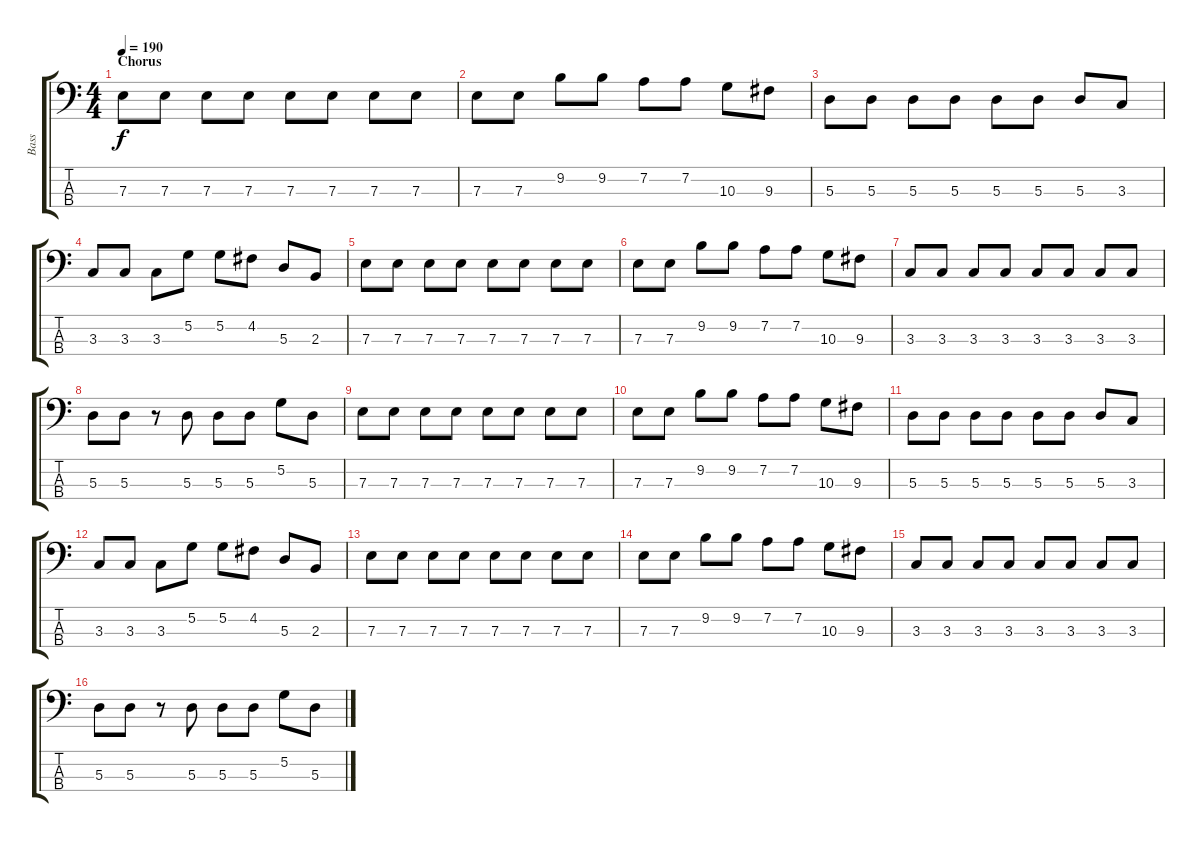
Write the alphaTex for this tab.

\track ("Bass" "Bass") {instrument electricbassfinger}
\staff {score tabs}
\tuning (G2 D2 A1 E1) {hide}
\ts (4 4)
\section ("" "Chorus")
\tempo 190
\clef f4
\ks c
7.3.8{dy f} 7.3.8 7.3.8 7.3.8 7.3.8 7.3.8 7.3.8 7.3.8 |
7.3.8 7.3.8 9.2.8 9.2.8 7.2.8 7.2.8 10.3.8 9.3.8 |
5.3.8 5.3.8 5.3.8 5.3.8 5.3.8 5.3.8 5.3.8 3.3.8 |
3.3.8 3.3.8 3.3.8 5.2.8 5.2.8 4.2.8 5.3.8 2.3.8 |
7.3.8 7.3.8 7.3.8 7.3.8 7.3.8 7.3.8 7.3.8 7.3.8 |
7.3.8 7.3.8 9.2.8 9.2.8 7.2.8 7.2.8 10.3.8 9.3.8 |
3.3.8 3.3.8 3.3.8 3.3.8 3.3.8 3.3.8 3.3.8 3.3.8 |
5.3.8 5.3.8 r.8 5.3.8 5.3.8 5.3.8 5.2.8 5.3.8 |
7.3.8 7.3.8 7.3.8 7.3.8 7.3.8 7.3.8 7.3.8 7.3.8 |
7.3.8 7.3.8 9.2.8 9.2.8 7.2.8 7.2.8 10.3.8 9.3.8 |
5.3.8 5.3.8 5.3.8 5.3.8 5.3.8 5.3.8 5.3.8 3.3.8 |
3.3.8 3.3.8 3.3.8 5.2.8 5.2.8 4.2.8 5.3.8 2.3.8 |
7.3.8 7.3.8 7.3.8 7.3.8 7.3.8 7.3.8 7.3.8 7.3.8 |
7.3.8 7.3.8 9.2.8 9.2.8 7.2.8 7.2.8 10.3.8 9.3.8 |
3.3.8 3.3.8 3.3.8 3.3.8 3.3.8 3.3.8 3.3.8 3.3.8 |
5.3.8 5.3.8 r.8 5.3.8 5.3.8 5.3.8 5.2.8 5.3.8
